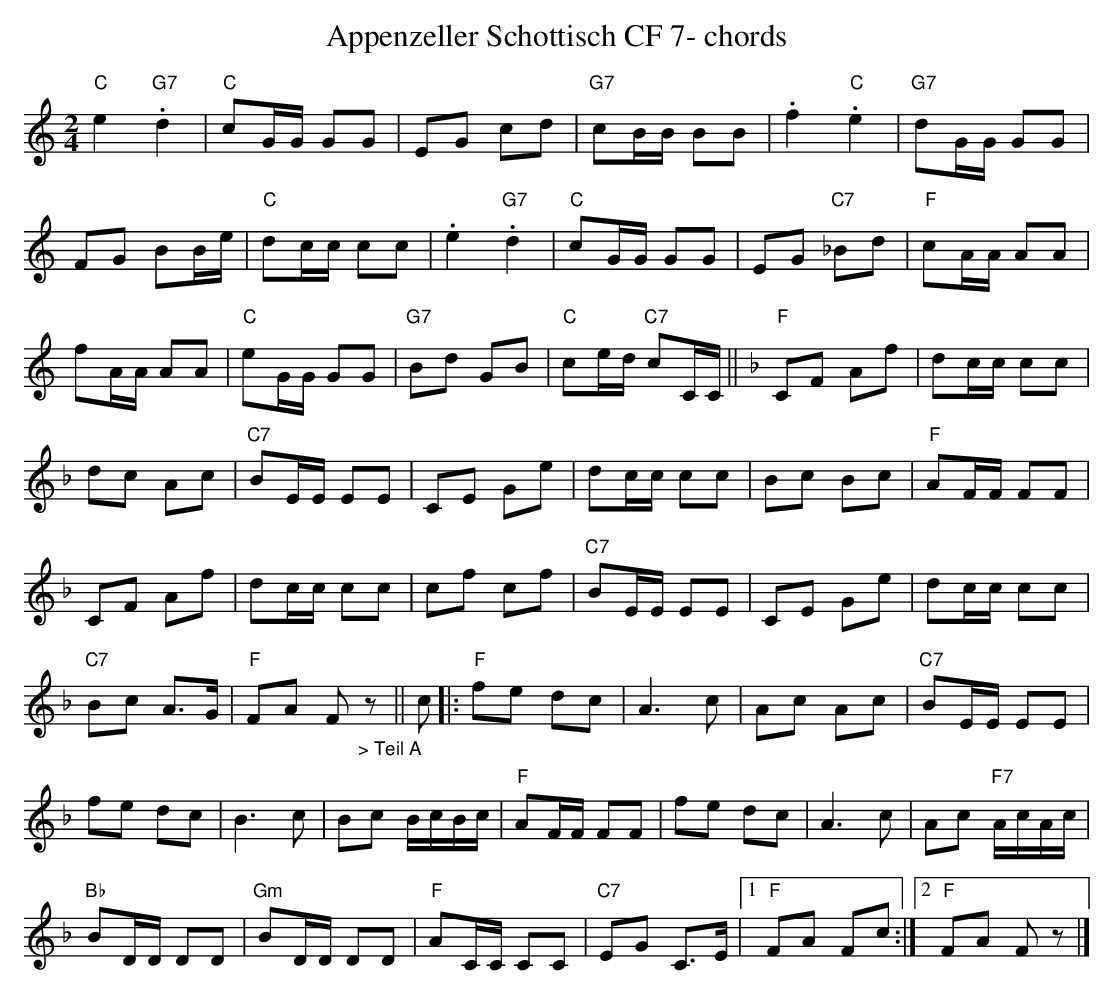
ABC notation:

X:1
T:Appenzeller Schottisch CF 7- chords
M:2/4
L:1/8
K:Cmaj%%MIDI gchordon
"C"e2"G7".d2 | "C"cG/2G/2 GG | EG cd | "G7"cB/2B/2 BB | .f2"C".e2 | "G7"dG/2G/2 GG |
FG BB/2e/2 | "C"dc/2c/2 cc | .e2"G7".d2 | "C"cG/2G/2 GG | EG "C7"_Bd | "F"cA/2A/2 AA |
fA/2A/2 AA | "C"eG/2G/2 GG | "G7"Bd GB | "C"ce/2d/2 "C7"cC/2C/2 || [K:Fmaj] "F"CF Af | dc/2c/2 cc |
dc Ac | "C7"BE/2E/2 EE | CE Ge | dc/2c/2 cc | Bc Bc | "F"AF/2F/2 FF |
CF Af | dc/2c/2 cc | cf cf | "C7"BE/2E/2 EE | CE Ge | dc/2c/2 cc |
"C7"Bc A>G | "F"FA F"_> Teil A"z || c |: "F"fe dc | A3c | Ac Ac | "C7"BE/2E/2 EE |
fe dc | B3c | Bc B/2c/2B/2c/2 | "F"AF/2F/2 FF | fe dc | A3c | Ac "F7"A/2c/2A/2c/2 |
"Bb"BD/2D/2 DD | "Gm"BD/2D/2 DD | "F"AC/2C/2 CC | "C7"EG C>E |1 "F"FA Fc :|2 "F"FA Fz |]
